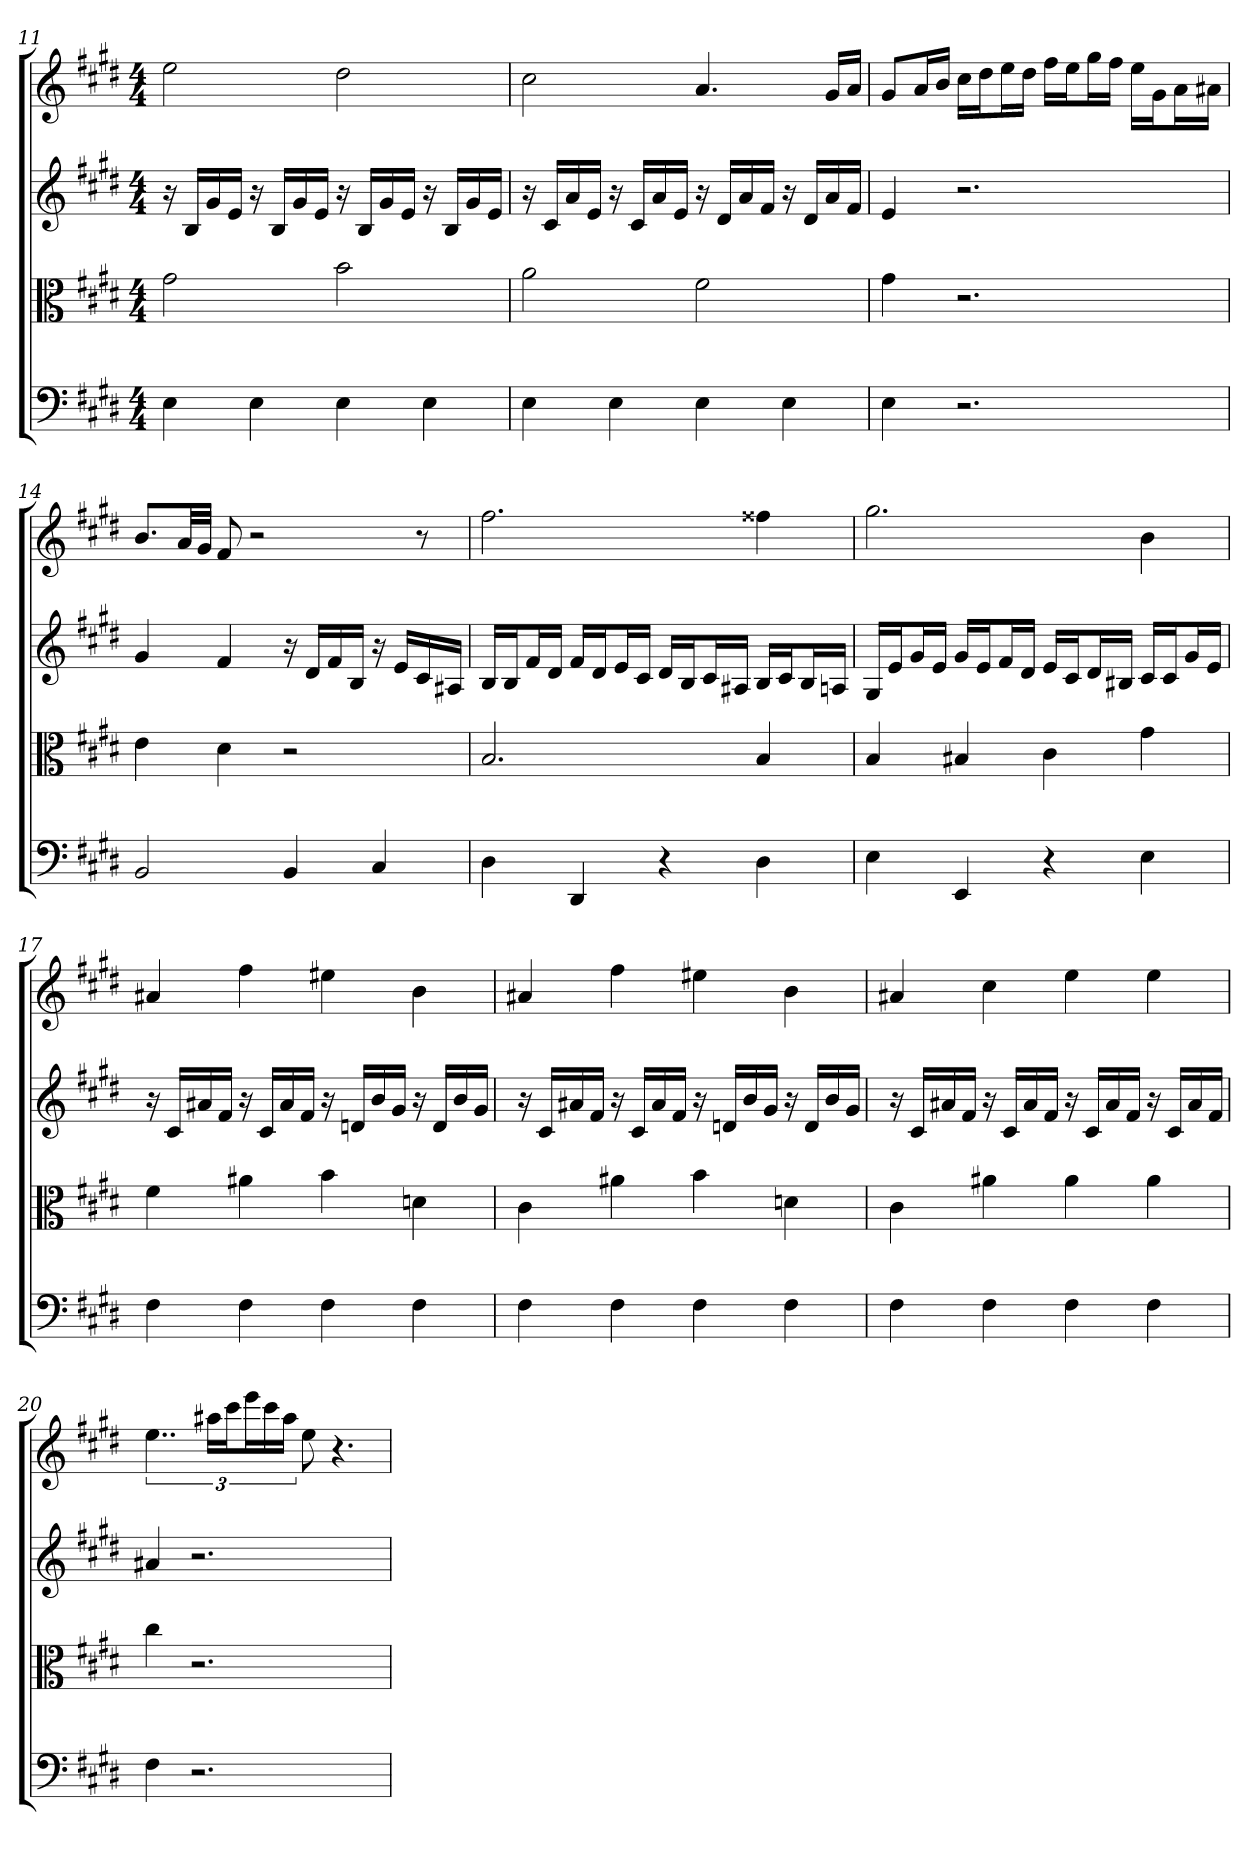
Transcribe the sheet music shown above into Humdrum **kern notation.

**kern	**kern	**kern	**kern
*part4	*part3	*part2	*part1
*staff4	*staff3	*staff2	*staff1
*clefF4	*clefC3	*	*
*k[f#c#g#d#]	*k[f#c#g#d#]	*k[f#c#g#d#]	*k[f#c#g#d#]
*E:	*E:	*E:	*E:
*M4/4	*M4/4	*M4/4	*M4/4
=11	=11	=11	=11
4E	2g#	16r	2ee
.	.	16BLL	.
.	.	16g#	.
.	.	16eJJ	.
4E	.	16r	.
.	.	16BLL	.
.	.	16g#	.
.	.	16eJJ	.
4E	2b	16r	2dd#
.	.	16BLL	.
.	.	16g#	.
.	.	16eJJ	.
4E	.	16r	.
.	.	16BLL	.
.	.	16g#	.
.	.	16eJJ	.
=12	=12	=12	=12
4E	2a	16r	2cc#
.	.	16c#LL	.
.	.	16a	.
.	.	16eJJ	.
4E	.	16r	.
.	.	16c#LL	.
.	.	16a	.
.	.	16eJJ	.
4E	2f#	16r	4.a
.	.	16d#LL	.
.	.	16a	.
.	.	16f#JJ	.
4E	.	16r	.
.	.	16d#LL	.
.	.	16a	16g#LL
.	.	16f#JJ	16aJJ
=13	=13	=13	=13
4E	4g#	4e	8g#L
.	.	.	16aL
.	.	.	16bJJ
2.r	2.r	2.r	16cc#LL
.	.	.	16dd#J
.	.	.	16eeL
.	.	.	16dd#JJ
.	.	.	16ff#LL
.	.	.	16eeJ
.	.	.	16gg#L
.	.	.	16ff#JJ
.	.	.	16eeLL
.	.	.	16g#J
.	.	.	16aL
.	.	.	16a#XJJ
=14	=14	=14	=14
2BB	4e	4g#	8.bL
.	.	.	32aLL
.	.	.	32g#JJJ
.	4d#	4f#	8f#
.	.	.	2r
4BB	2r	16r	.
.	.	16d#LL	.
.	.	16f#	.
.	.	16BJJ	.
4C#	.	16r	.
.	.	16eLL	.
.	.	16c#	8r
.	.	16A#XJJ	.
=15	=15	=15	=15
4D#	2.B	16BLL	2.ff#
.	.	16BJ	.
.	.	16f#L	.
.	.	16d#JJ	.
4DD#	.	16f#LL	.
.	.	16d#J	.
.	.	16eL	.
.	.	16c#JJ	.
4r	.	16d#LL	.
.	.	16BJ	.
.	.	16c#L	.
.	.	16A#XJJ	.
4D#	4B	16BLL	4ff##X
.	.	16c#J	.
.	.	16BL	.
.	.	16AnJJ	.
=16	=16	=16	=16
4E	4B	16G#LL	2.gg#
.	.	16eJ	.
.	.	16g#L	.
.	.	16eJJ	.
4EE	4B#X	16g#LL	.
.	.	16eJ	.
.	.	16f#L	.
.	.	16d#JJ	.
4r	4c#	16eLL	.
.	.	16c#J	.
.	.	16d#L	.
.	.	16B#XJJ	.
4E	4g#	16c#LL	4b
.	.	16c#J	.
.	.	16g#L	.
.	.	16eJJ	.
=17	=17	=17	=17
4F#	4f#	16r	4a#X
.	.	16c#LL	.
.	.	16a#X	.
.	.	16f#JJ	.
4F#	4a#X	16r	4ff#
.	.	16c#LL	.
.	.	16a#	.
.	.	16f#JJ	.
4F#	4b	16r	4ee#X
.	.	16dnLL	.
.	.	16b	.
.	.	16g#JJ	.
4F#	4dn	16r	4b
.	.	16dLL	.
.	.	16b	.
.	.	16g#JJ	.
=18	=18	=18	=18
4F#	4c#	16r	4a#X
.	.	16c#LL	.
.	.	16a#X	.
.	.	16f#JJ	.
4F#	4a#X	16r	4ff#
.	.	16c#LL	.
.	.	16a#	.
.	.	16f#JJ	.
4F#	4b	16r	4ee#X
.	.	16dnLL	.
.	.	16b	.
.	.	16g#JJ	.
4F#	4dn	16r	4b
.	.	16dLL	.
.	.	16b	.
.	.	16g#JJ	.
=19	=19	=19	=19
4F#	4c#	16r	4a#X
.	.	16c#LL	.
.	.	16a#X	.
.	.	16f#JJ	.
4F#	4a#X	16r	4cc#
.	.	16c#LL	.
.	.	16a#	.
.	.	16f#JJ	.
4F#	4a#	16r	4ee
.	.	16c#LL	.
.	.	16a#	.
.	.	16f#JJ	.
4F#	4a#	16r	4ee
.	.	16c#LL	.
.	.	16a#	.
.	.	16f#JJ	.
=20	=20	=20	=20
4F#	4cc#	4a#X	6..ee
2.r	2.r	2.r	.
.	.	.	24aa#XLL
.	.	.	24ccc#J
.	.	.	24eeeL
.	.	.	24ccc#
.	.	.	24aa#JJ
.	.	.	8ee
.	.	.	4.r
=	=	=	=
*-	*-	*-	*-
